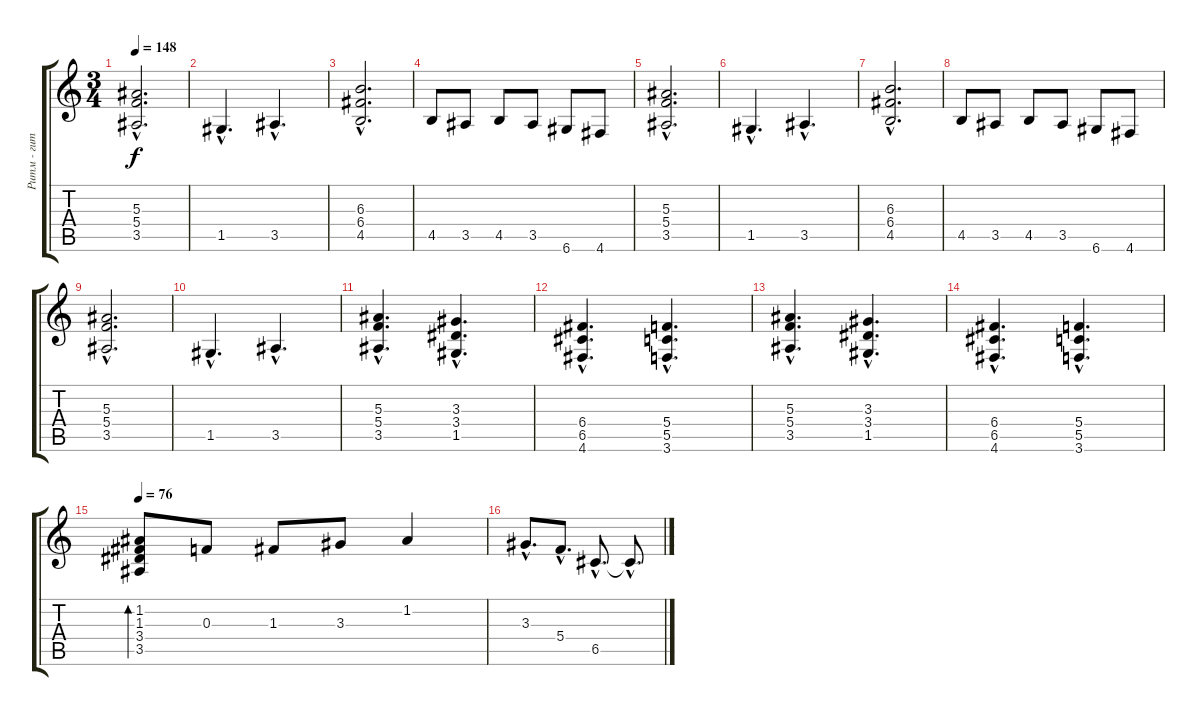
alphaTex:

\track ("Ритм - гитара" "Ритм - гит") {instrument distortionguitar}
\staff {score tabs}
\tuning (D4 A3 F3 C3 G2 D2) {hide}
\ts (3 4)
\tempo 148
\clef g2
\ks c
(5.3{hac} 5.4{hac} 3.5{hac}).2{d dy f} |
1.5{hac}.4{d} 3.5{hac}.4{d} |
(6.3{hac} 6.4{hac} 4.5{hac}).2{d} |
4.5.8 3.5.8 4.5.8 3.5.8 6.6.8 4.6.8 |
(5.3{hac} 5.4{hac} 3.5{hac}).2{d} |
1.5{hac}.4{d} 3.5{hac}.4{d} |
(6.3{hac} 6.4{hac} 4.5{hac}).2{d} |
4.5.8 3.5.8 4.5.8 3.5.8 6.6.8 4.6.8 |
(5.3{hac} 5.4{hac} 3.5{hac}).2{d} |
1.5{hac}.4{d} 3.5{hac}.4{d} |
(5.3{hac} 5.4{hac} 3.5{hac}).4{d} (3.3{hac} 3.4{hac} 1.5{hac}).4{d} |
(6.4{hac} 6.5{hac} 4.6{hac}).4{d} (5.4{hac} 5.5{hac} 3.6{hac}).4{d} |
(5.3{hac} 5.4{hac} 3.5{hac}).4{d} (3.3{hac} 3.4{hac} 1.5{hac}).4{d} |
(6.4{hac} 6.5{hac} 4.6{hac}).4{d} (5.4{hac} 5.5{hac} 3.6{hac}).4{d} |
\tempo 76
(1.2 1.3 3.4 3.5).8{bd 480} 0.3.8 1.3.8 3.3.8 1.2.4 |
3.3{hac}.8{d} 5.4{hac}.8{d} 6.5{hac}.8{d} 6.5{hac t}.8{d}
